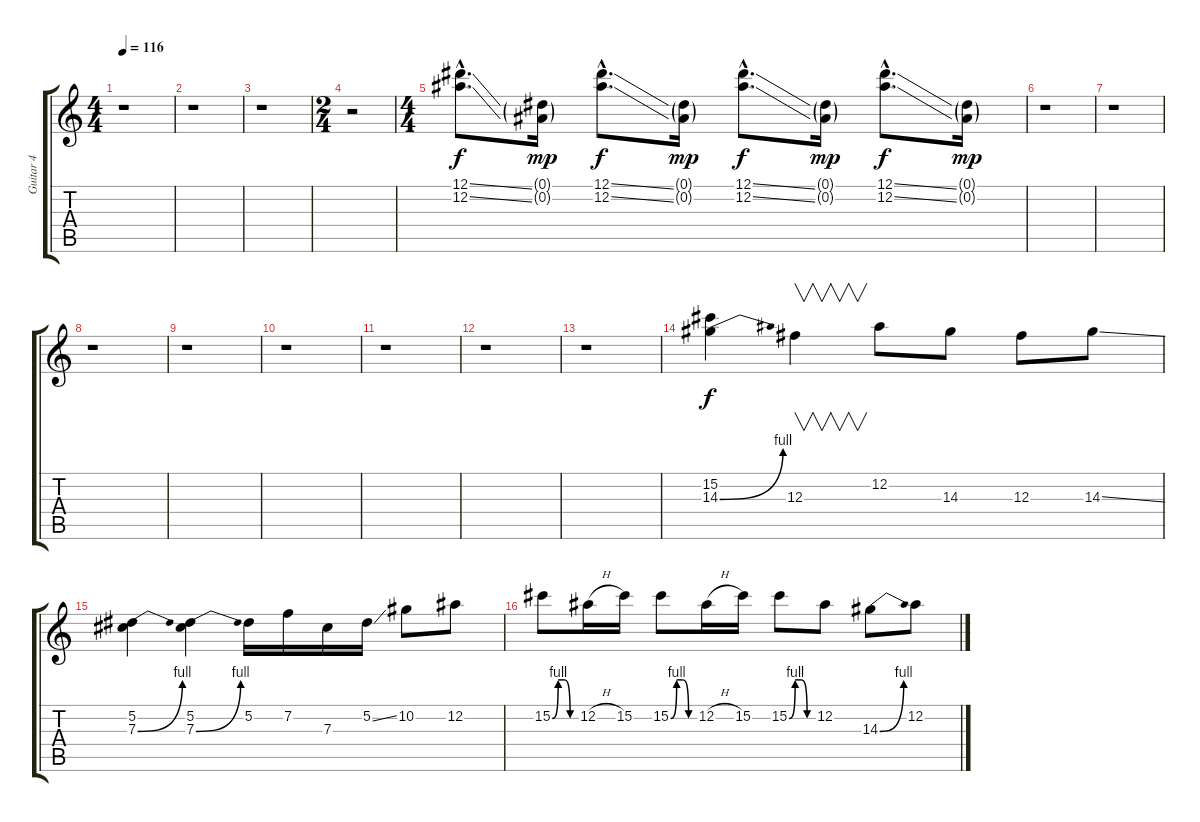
\track ("Guitar 4" "Guitar 4") {instrument overdrivenguitar}
\staff {score tabs}
\tuning (Eb4 Bb3 Gb3 Db3 Ab2 Eb2) {hide}
\ts (4 4)
\tempo 116
\clef g2
\ks c
r.1{dy f} |
r.1 |
r.1 |
\ts (2 4)
r.2 |
\ts (4 4)
(12.1{ss hac} 12.2{ss hac}).8{d volume 6} (0.1{g} 0.2{g}).16{dy mp} (12.1{ss hac} 12.2{ss hac}).8{d dy f} (0.1{g} 0.2{g}).16{dy mp} (12.1{ss hac} 12.2{ss hac}).8{d dy f} (0.1{g} 0.2{g}).16{dy mp} (12.1{ss hac} 12.2{ss hac}).8{d dy f} (0.1{g} 0.2{g}).16{dy mp} |
r.1 |
r.1 |
r.1 |
r.1 |
r.1 |
r.1 |
r.1 |
r.1 |
(15.2 14.3{be (bend 0 0 60 4)}).4{dy f volume 16} 12.3.4{v} 12.2.8 14.3.8 12.3.8 14.3{ss}.8 |
(5.2 7.3{be (bend 0 0 60 4)}).4 (5.2 7.3{be (bend 0 0 60 4)}).4 5.2.16 7.2.16 7.3.16 5.2{ss}.16 10.2.8 12.2.8 |
15.2{be (custom 0 0 15 4 30 4 45 0 60 0)}.8 12.2{h}.16 15.2.16 15.2{be (custom 0 0 15 4 30 4 45 0 60 0)}.8 12.2{h}.16 15.2.16 15.2{be (custom 0 0 15 4 30 4 45 0 60 0)}.8 12.2.8 14.3{be (bend 0 0 60 4)}.8 12.2.8
